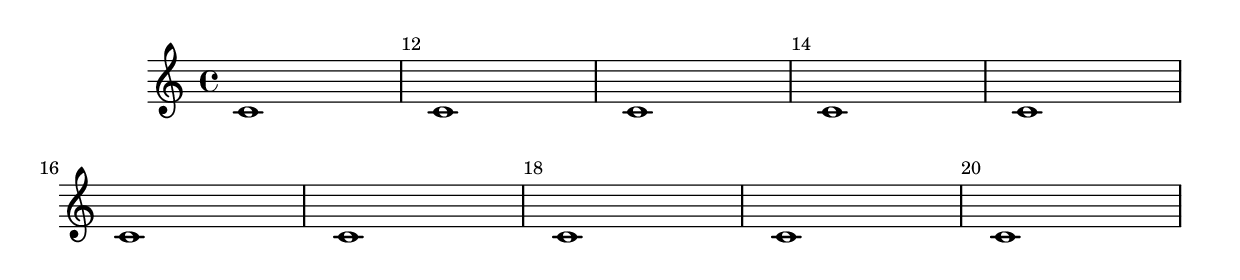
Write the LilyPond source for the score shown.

%% DO NOT EDIT this file manually; it is automatically
%% generated from LSR http://lsr.dsi.unimi.it
%% Make any changes in LSR itself, or in Documentation/snippets/new/ ,
%% and then run scripts/auxiliar/makelsr.py
%%
%% This file is in the public domain.
\version "2.14.0"

\header {
  lsrtags = "rhythms"

%% Translation of GIT committish: 6977ddc9a3b63ea810eaecb864269c7d847ccf98
  texidoces = "

Se pueden imprimir los números de compás a intervalos regulares
mediante el establecimiento de la propiedad
@code{barNumberVisibility}.  Aquí los números de compás se
imprimen a cada dos compases excepto al final de la línea.

"

  doctitlees = "Imprimir números de compás a intervalos regulares"



%% Translation of GIT committish: 0a868be38a775ecb1ef935b079000cebbc64de40
  texidocde = "
Taktnummern können in regelmäßigen Intervallen gesetzt werden, indem
man die Eigenschaft @code{barNumberVisibility} definiert.  In diesem
Beispiel werden die Taktnummern jeden zweiten Takt gesetzt, außer
am Ende einer Zeile.

"
  doctitlede = "Setzen der Taktnummern in regelmäßigen Intervallen"



%% Translation of GIT committish: 3b125956b08d27ef39cd48bfa3a2f1e1bb2ae8b4
  texidocfr = "
Vous pouvez imprimer un numéro de mesure à intervalle régulier plutôt
qu'en tête de chaque ligne seulement, en recourant à la propriété
@code{barNumberVisibility}.  Voici comment afficher le numéro toutes les
deux mesures sauf en fin de ligne.

"
  doctitlefr = "Imprimer les numéros de mesure à intervalle régulier"

  texidoc = "
Bar numbers can be printed at regular intervals by setting the property
@code{barNumberVisibility}. Here the bar numbers are printed every two
measures except at the end of the line.

"
  doctitle = "Printing bar numbers at regular intervals"
} % begin verbatim

\relative c' {
  \override Score.BarNumber #'break-visibility = #end-of-line-invisible
  \set Score.currentBarNumber = #11
  % Permit first bar number to be printed
  \bar ""
  % Print a bar number every second measure
  \set Score.barNumberVisibility = #(every-nth-bar-number-visible 2)
  c1 | c | c | c | c
  \break
  c1 | c | c | c | c
}

